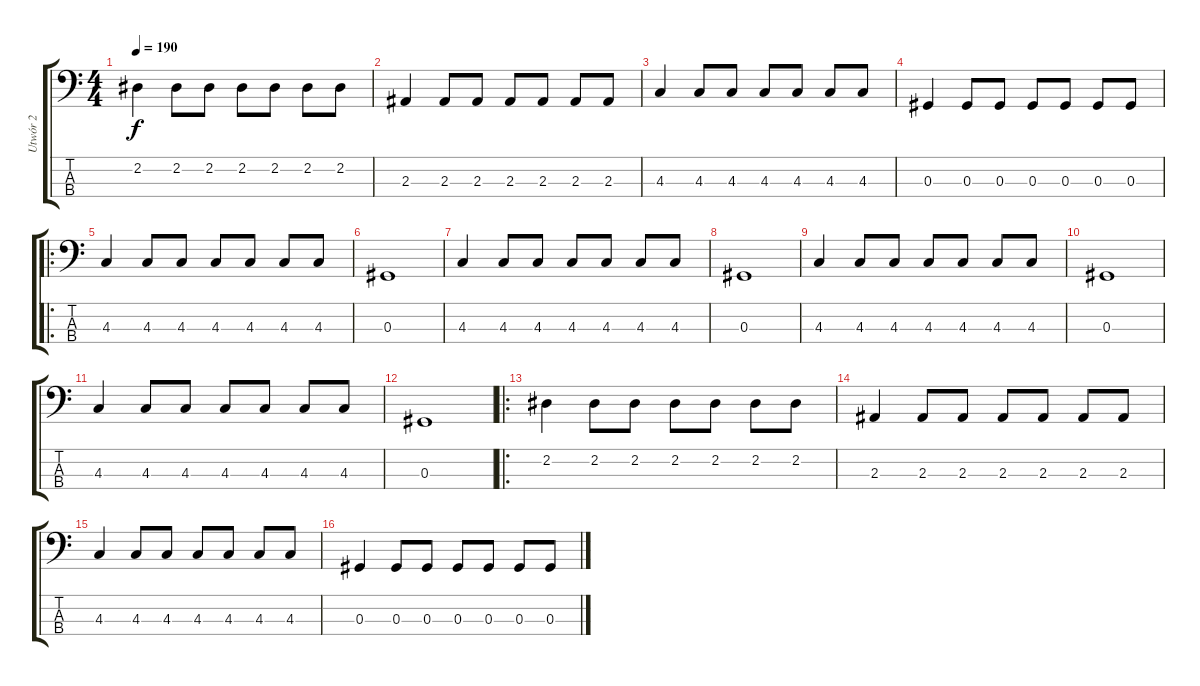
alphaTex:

\track ("Utwór 2" "Utwór 2") {instrument electricbasspick}
\staff {score tabs}
\tuning (Gb2 Db2 Ab1 Eb1) {hide}
\ts (4 4)
\tempo 190
\clef f4
\ks c
2.2.4{dy f} 2.2.8 2.2.8 2.2.8 2.2.8 2.2.8 2.2.8 |
2.3.4 2.3.8 2.3.8 2.3.8 2.3.8 2.3.8 2.3.8 |
4.3.4 4.3.8 4.3.8 4.3.8 4.3.8 4.3.8 4.3.8 |
0.3.4 0.3.8 0.3.8 0.3.8 0.3.8 0.3.8 0.3.8 |
\ro
4.3.4 4.3.8 4.3.8 4.3.8 4.3.8 4.3.8 4.3.8 |
0.3.1 |
4.3.4 4.3.8 4.3.8 4.3.8 4.3.8 4.3.8 4.3.8 |
0.3.1 |
4.3.4 4.3.8 4.3.8 4.3.8 4.3.8 4.3.8 4.3.8 |
0.3.1 |
4.3.4 4.3.8 4.3.8 4.3.8 4.3.8 4.3.8 4.3.8 |
0.3.1 |
\ro
2.2.4 2.2.8 2.2.8 2.2.8 2.2.8 2.2.8 2.2.8 |
2.3.4 2.3.8 2.3.8 2.3.8 2.3.8 2.3.8 2.3.8 |
4.3.4 4.3.8 4.3.8 4.3.8 4.3.8 4.3.8 4.3.8 |
0.3.4 0.3.8 0.3.8 0.3.8 0.3.8 0.3.8 0.3.8
